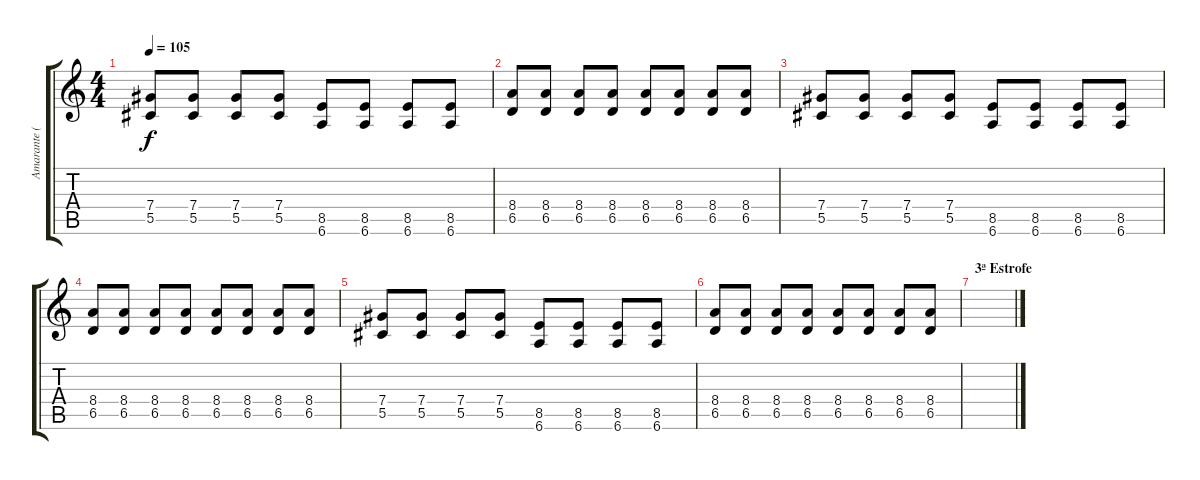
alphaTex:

\track ("Amarante (Guitar)" "Amarante (") {instrument electricguitarjazz}
\staff {score tabs}
\tuning (Eb4 Bb3 Gb3 Db3 Ab2 Eb2) {hide}
\ts (4 4)
\tempo 105
\clef g2
\ks c
(7.4 5.5).8{dy f instrument distortionguitar} (7.4 5.5).8 (7.4 5.5).8 (7.4 5.5).8 (8.5 6.6).8 (8.5 6.6).8 (8.5 6.6).8 (8.5 6.6).8 |
(8.4 6.5).8 (8.4 6.5).8 (8.4 6.5).8 (8.4 6.5).8 (8.4 6.5).8 (8.4 6.5).8 (8.4 6.5).8 (8.4 6.5).8 |
(7.4 5.5).8{instrument distortionguitar} (7.4 5.5).8 (7.4 5.5).8 (7.4 5.5).8 (8.5 6.6).8 (8.5 6.6).8 (8.5 6.6).8 (8.5 6.6).8 |
(8.4 6.5).8 (8.4 6.5).8 (8.4 6.5).8 (8.4 6.5).8 (8.4 6.5).8 (8.4 6.5).8 (8.4 6.5).8 (8.4 6.5).8 |
(7.4 5.5).8{instrument distortionguitar} (7.4 5.5).8 (7.4 5.5).8 (7.4 5.5).8 (8.5 6.6).8 (8.5 6.6).8 (8.5 6.6).8 (8.5 6.6).8 |
(8.4 6.5).8 (8.4 6.5).8 (8.4 6.5).8 (8.4 6.5).8 (8.4 6.5).8 (8.4 6.5).8 (8.4 6.5).8 (8.4 6.5).8 |
\section ("" "3ª Estrofe")
